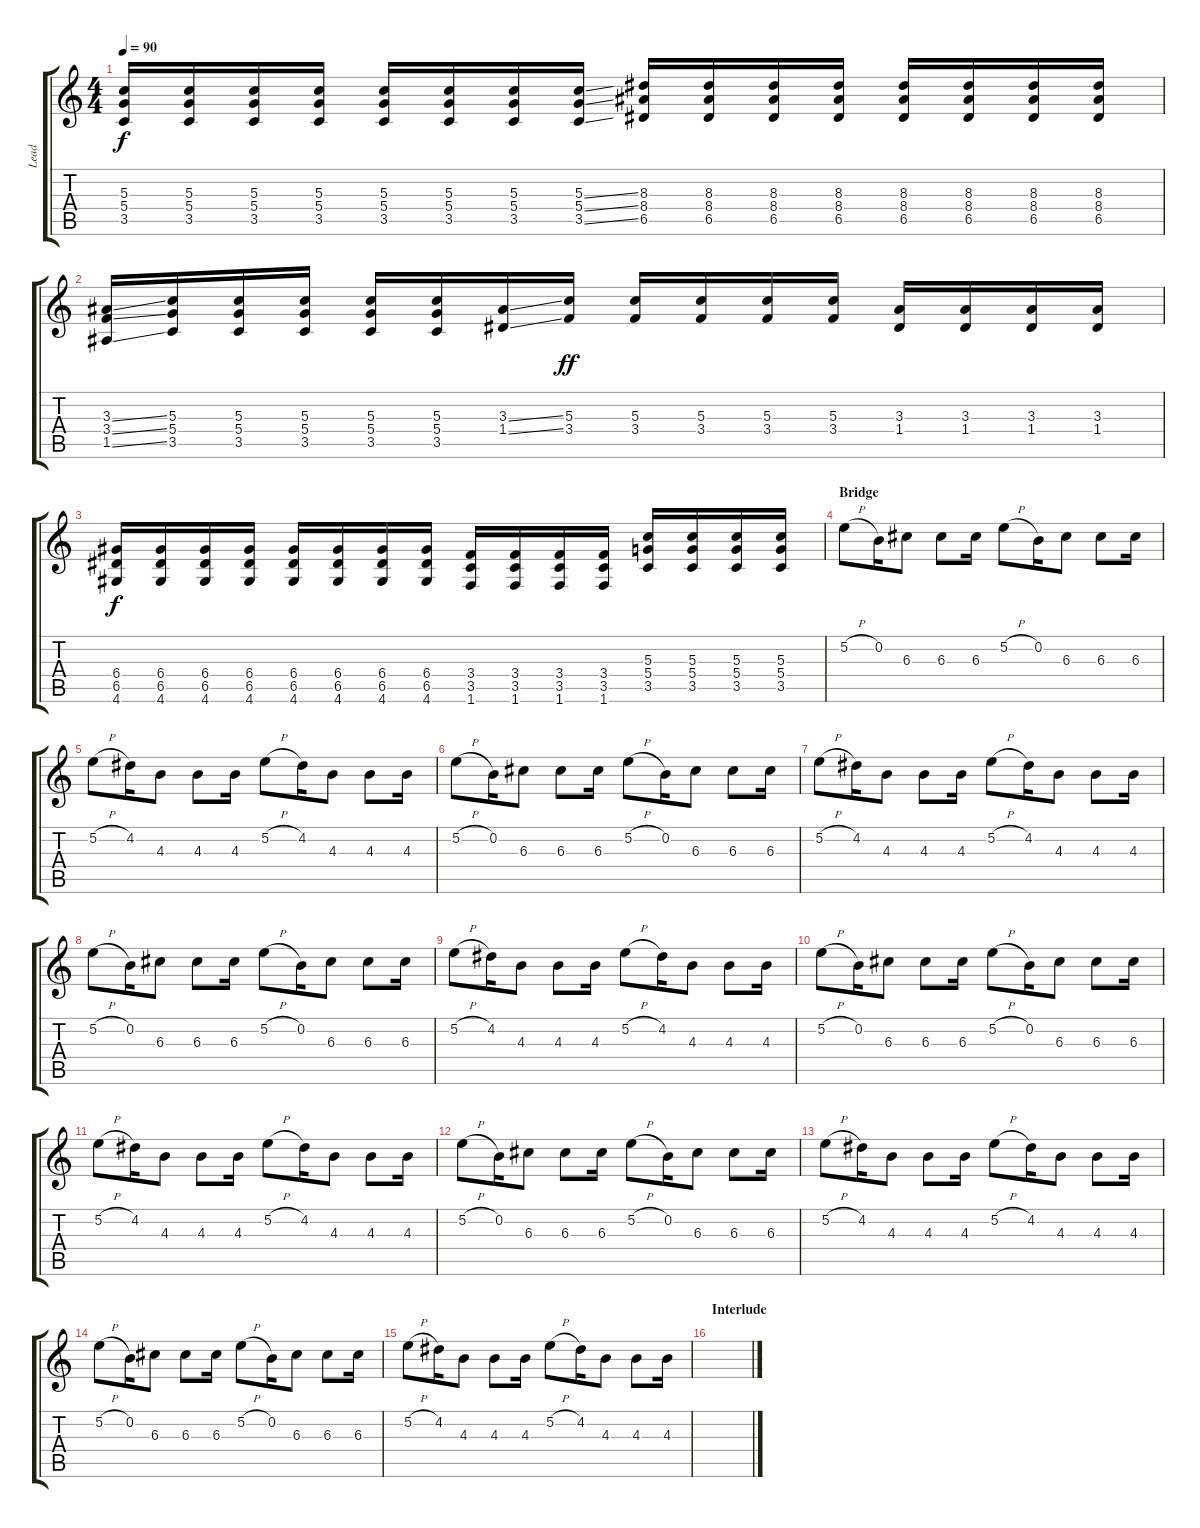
\track ("Lead" "Lead") {instrument distortionguitar}
\staff {score tabs}
\tuning (E4 B3 G3 D3 A2 E2) {hide}
\ts (4 4)
\tempo 90
\clef g2
\ks c
(5.3 5.4 3.5).16{dy f volume 12} (5.3 5.4 3.5).16 (5.3 5.4 3.5).16 (5.3 5.4 3.5).16 (5.3 5.4 3.5).16 (5.3 5.4 3.5).16 (5.3 5.4 3.5).16 (5.3{ss} 5.4{ss} 3.5{ss}).16 (8.3 8.4 6.5).16 (8.3 8.4 6.5).16 (8.3 8.4 6.5).16 (8.3 8.4 6.5).16 (8.3 8.4 6.5).16 (8.3 8.4 6.5).16 (8.3 8.4 6.5).16 (8.3 8.4 6.5).16 |
(3.3{ss} 3.4{ss} 1.5{ss}).16 (5.3 5.4 3.5).16 (5.3 5.4 3.5).16 (5.3 5.4 3.5).16 (5.3 5.4 3.5).16 (5.3 5.4 3.5).16 (3.3{ss} 1.4{ss}).16 (5.3 3.4).16{dy ff} (5.3 3.4).16 (5.3 3.4).16 (5.3 3.4).16 (5.3 3.4).16 (3.3 1.4).16 (3.3 1.4).16 (3.3 1.4).16 (3.3 1.4).16 |
(6.4 6.5 4.6).16{dy f} (6.4 6.5 4.6).16 (6.4 6.5 4.6).16 (6.4 6.5 4.6).16 (6.4 6.5 4.6).16 (6.4 6.5 4.6).16 (6.4 6.5 4.6).16 (6.4 6.5 4.6).16 (3.4 3.5 1.6).16 (3.4 3.5 1.6).16 (3.4 3.5 1.6).16 (3.4 3.5 1.6).16 (5.3 5.4 3.5).16 (5.3 5.4 3.5).16 (5.3 5.4 3.5).16 (5.3 5.4 3.5).16 |
\section ("" "Bridge")
5.2{h}.8{volume 12} 0.2.16 6.3.8 6.3.8 6.3.16 5.2{h}.8 0.2.16 6.3.8 6.3.8 6.3.16 |
5.2{h}.8{volume 12} 4.2.16 4.3.8 4.3.8 4.3.16 5.2{h}.8 4.2.16 4.3.8 4.3.8 4.3.16 |
5.2{h}.8{volume 12} 0.2.16 6.3.8 6.3.8 6.3.16 5.2{h}.8 0.2.16 6.3.8 6.3.8 6.3.16 |
5.2{h}.8{volume 12} 4.2.16 4.3.8 4.3.8 4.3.16 5.2{h}.8 4.2.16 4.3.8 4.3.8 4.3.16 |
5.2{h}.8{volume 12} 0.2.16 6.3.8 6.3.8 6.3.16 5.2{h}.8 0.2.16 6.3.8 6.3.8 6.3.16 |
5.2{h}.8{volume 12} 4.2.16 4.3.8 4.3.8 4.3.16 5.2{h}.8 4.2.16 4.3.8 4.3.8 4.3.16 |
5.2{h}.8{volume 12} 0.2.16 6.3.8 6.3.8 6.3.16 5.2{h}.8 0.2.16 6.3.8 6.3.8 6.3.16 |
5.2{h}.8{volume 12} 4.2.16 4.3.8 4.3.8 4.3.16 5.2{h}.8 4.2.16 4.3.8 4.3.8 4.3.16 |
5.2{h}.8{volume 12} 0.2.16 6.3.8 6.3.8 6.3.16 5.2{h}.8 0.2.16 6.3.8 6.3.8 6.3.16 |
5.2{h}.8{volume 12} 4.2.16 4.3.8 4.3.8 4.3.16 5.2{h}.8 4.2.16 4.3.8 4.3.8 4.3.16 |
5.2{h}.8{volume 12} 0.2.16 6.3.8 6.3.8 6.3.16 5.2{h}.8 0.2.16 6.3.8 6.3.8 6.3.16 |
5.2{h}.8{volume 12} 4.2.16 4.3.8 4.3.8 4.3.16 5.2{h}.8 4.2.16 4.3.8 4.3.8 4.3.16 |
\section ("" "Interlude")
